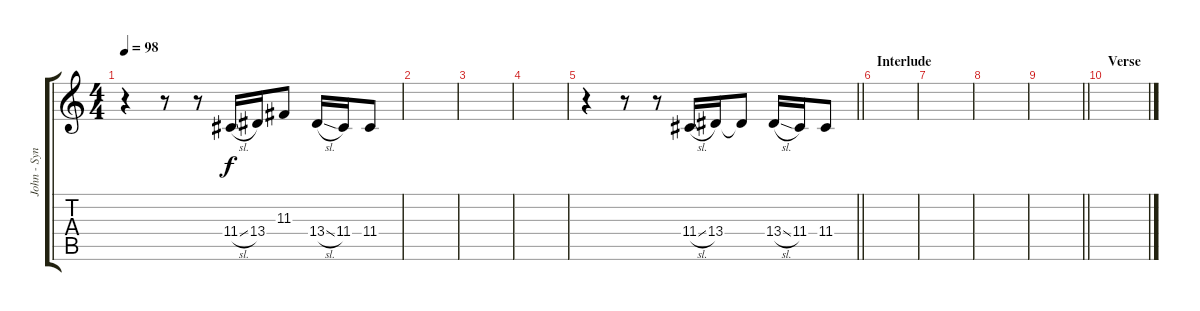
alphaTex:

\track ("John - Synth" "John - Syn") {instrument lead1square}
\staff {score tabs}
\tuning (E4 B3 G3 D3 A2 E2) {hide}
\ts (4 4)
\tempo 98
\clef g2
\ks c
r.4{dy f} r.8 r.8 11.4{sl}.16 13.4.16 11.3.8 13.4{sl}.16 11.4.16 11.4.8 |
|
|
|
\barLineRight lightlight
r.4 r.8 r.8 11.4{sl}.16 13.4.16 13.4{t}.8 13.4{sl}.16 11.4.16 11.4.8 |
\section ("" "Interlude")
|
|
|
\barLineRight lightlight
|
\section ("" "Verse")
